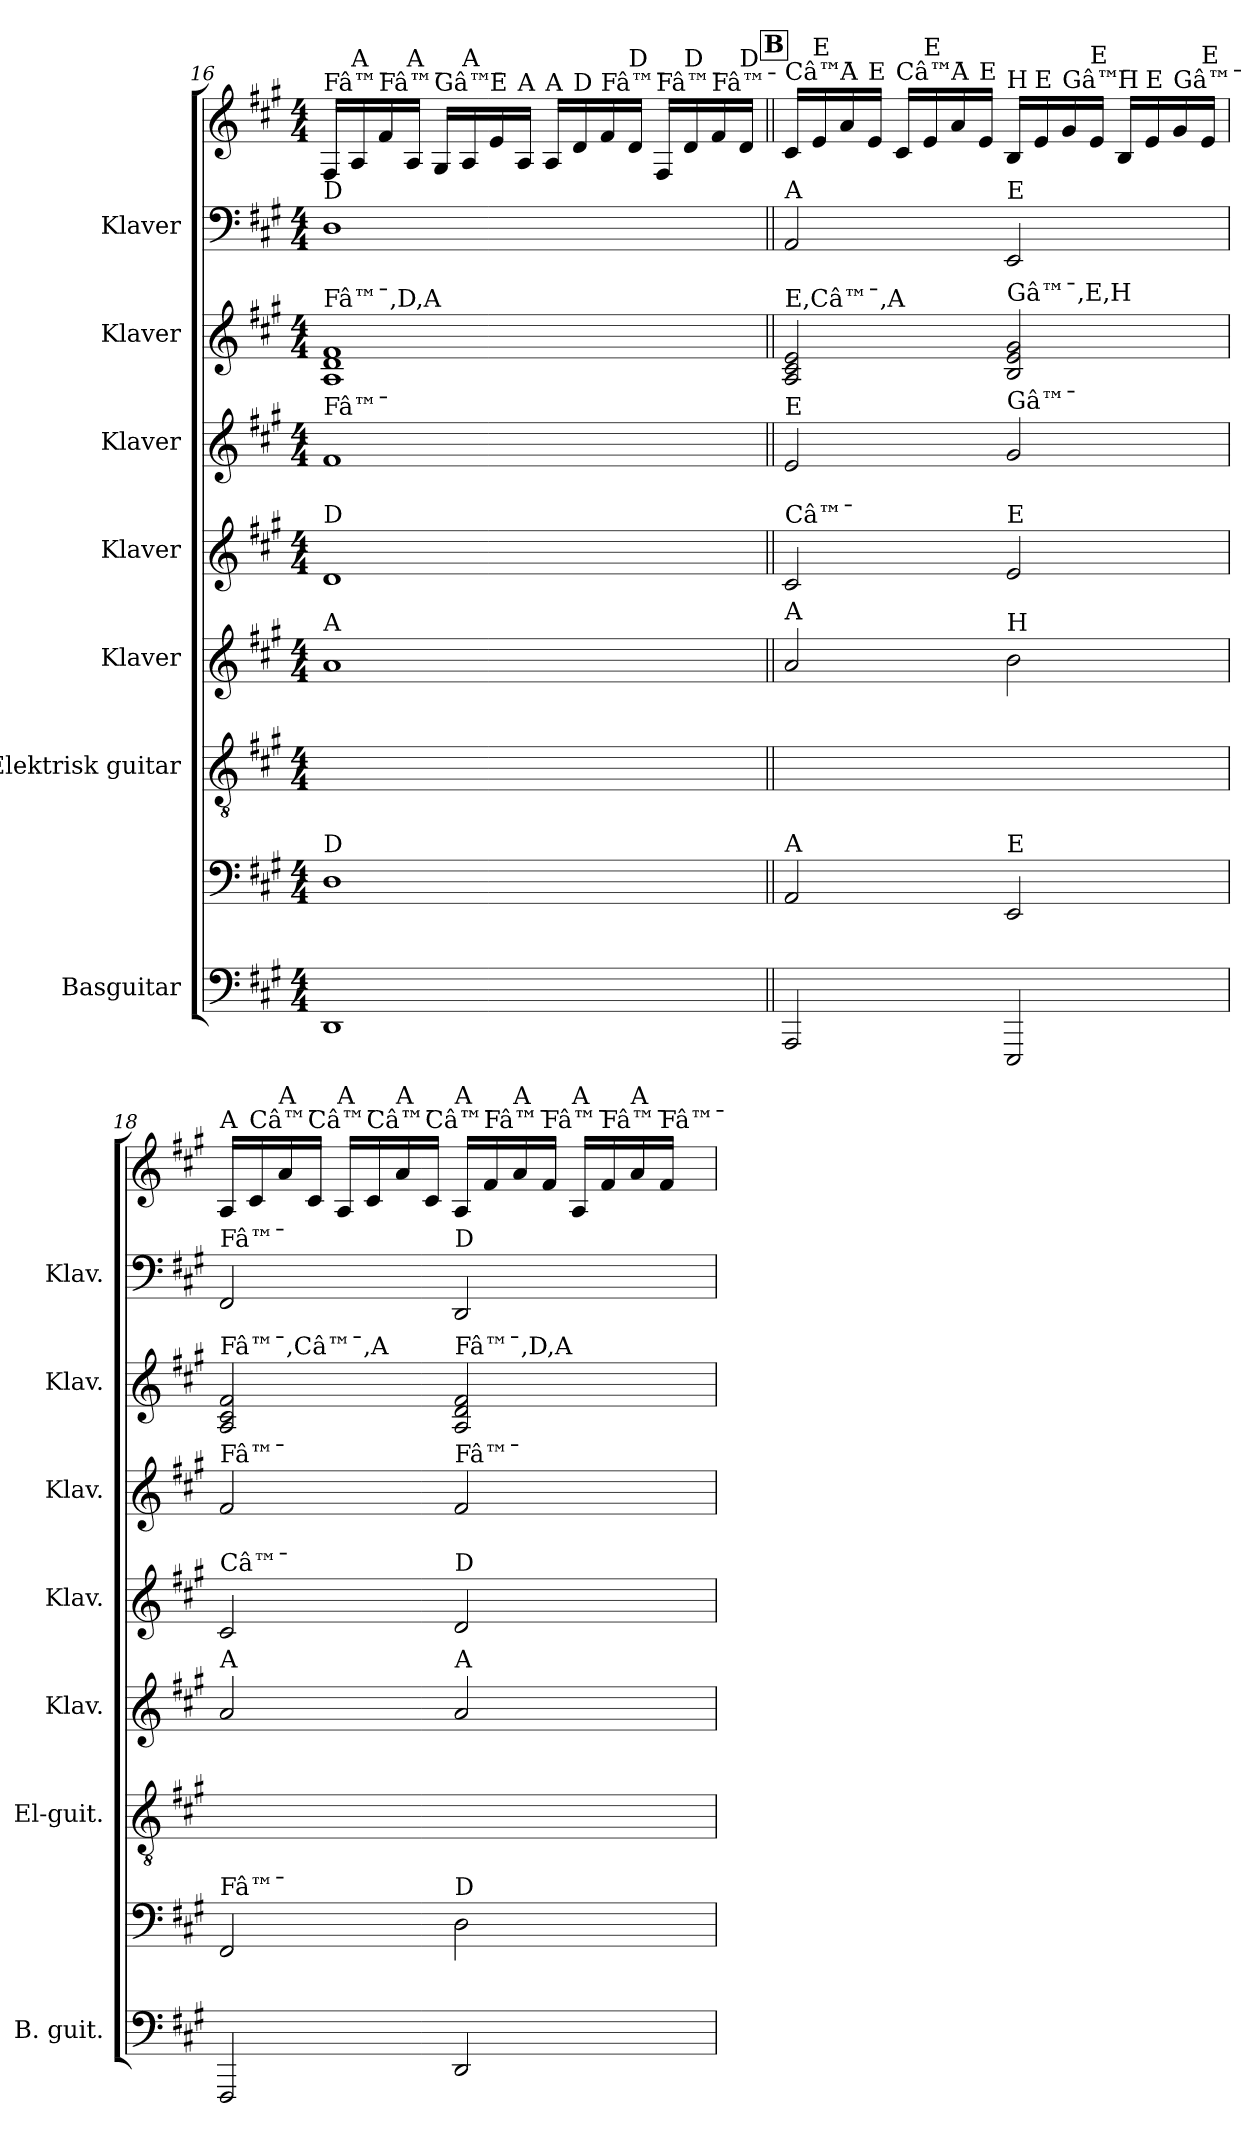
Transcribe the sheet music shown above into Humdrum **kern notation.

**kern	**kern	**kern	**kern	**kern	**kern	**kern	**kern	**kern
*part7	*part7	*part6	*part5	*part4	*part3	*part2	*part1	*part1
*staff9	*staff8	*staff7	*staff6	*staff5	*staff4	*staff3	*staff2	*staff1
*I"Basguitar	*	*I"Elektrisk guitar	*I"Klaver	*I"Klaver	*I"Klaver	*I"Klaver	*I"Klaver	*
*I'B. guit.	*	*I'El-guit.	*I'Klav.	*I'Klav.	*I'Klav.	*I'Klav.	*I'Klav.	*
*	*clefF4	*clefGv2	*clefG2	*clefG2	*clefG2	*clefG2	*clefF4	*clefG2
*ITrd7c12	*ITrd7c12	*	*	*	*	*	*	*
*k[f#c#g#]	*k[f#c#g#]	*k[f#c#g#]	*k[f#c#g#]	*k[f#c#g#]	*k[f#c#g#]	*k[f#c#g#]	*k[f#c#g#]	*k[f#c#g#]
*M4/4	*M4/4	*M4/4	*M4/4	*M4/4	*M4/4	*M4/4	*M4/4	*M4/4
=16	=16	=16	=16	=16	=16	=16	=16	=16
!	!	!	!	!	!	!	!	!LO:TX:a:t=Fâ™¯
!	!	!	!	!	!	!	!LO:TX:a:t=D	!
!	!	!	!	!	!	!LO:TX:a:t=Fâ™¯,D,A	!	!
!	!	!	!	!	!LO:TX:a:t=Fâ™¯	!	!	!
!	!	!	!	!LO:TX:a:t=D	!	!	!	!
!	!	!	!LO:TX:a:t=A	!	!	!	!	!
!	!LO:TX:a:t=D	!	!	!	!	!	!	!
1DDD	1DD	1Dyy	1a	1d	1f#	1A 1d 1f#	1D	16F#/LL
!	!	!	!	!	!	!	!	!LO:TX:a:t=A
.	.	.	.	.	.	.	.	16A/
!	!	!	!	!	!	!	!	!LO:TX:a:t=Fâ™¯
.	.	.	.	.	.	.	.	16f#/
!	!	!	!	!	!	!	!	!LO:TX:a:t=A
.	.	.	.	.	.	.	.	16A/JJ
!	!	!	!	!	!	!	!	!LO:TX:a:t=Gâ™¯
.	.	.	.	.	.	.	.	16G#/LL
!	!	!	!	!	!	!	!	!LO:TX:a:t=A
.	.	.	.	.	.	.	.	16A/
!	!	!	!	!	!	!	!	!LO:TX:a:t=E
.	.	.	.	.	.	.	.	16e/
!	!	!	!	!	!	!	!	!LO:TX:a:t=A
.	.	.	.	.	.	.	.	16A/JJ
!	!	!	!	!	!	!	!	!LO:TX:a:t=A
.	.	.	.	.	.	.	.	16A/LL
!	!	!	!	!	!	!	!	!LO:TX:a:t=D
.	.	.	.	.	.	.	.	16d/
!	!	!	!	!	!	!	!	!LO:TX:a:t=Fâ™¯
.	.	.	.	.	.	.	.	16f#/
!	!	!	!	!	!	!	!	!LO:TX:a:t=D
.	.	.	.	.	.	.	.	16d/JJ
!	!	!	!	!	!	!	!	!LO:TX:a:t=Fâ™¯
.	.	.	.	.	.	.	.	16F#/LL
!	!	!	!	!	!	!	!	!LO:TX:a:t=D
.	.	.	.	.	.	.	.	16d/
!	!	!	!	!	!	!	!	!LO:TX:a:t=Fâ™¯
.	.	.	.	.	.	.	.	16f#/
!	!	!	!	!	!	!	!	!LO:TX:a:t=D
.	.	.	.	.	.	.	.	16d/JJ
!!LO:PB:g=z
!!LO:REH:place=s1:a:B:fs=14:t=B
=17||	=17||	=17||	=17||	=17||	=17||	=17||	=17||	=17||
!	!	!	!	!	!	!	!	!LO:TX:a:t=Câ™¯
!	!	!	!	!	!	!	!LO:TX:a:t=A	!
!	!	!	!	!	!	!LO:TX:a:t=E,Câ™¯,A	!	!
!	!	!	!	!	!LO:TX:a:t=E	!	!	!
!	!	!	!	!LO:TX:a:t=Câ™¯	!	!	!	!
!	!	!	!LO:TX:a:t=A	!	!	!	!	!
!	!LO:TX:a:t=A	!	!	!	!	!	!	!
2AAAA	2AAA/	2AA/yy	2a/	2c#/	2e/	2A/ 2c#/ 2e/	2AA/	16c#/LL
!	!	!	!	!	!	!	!	!LO:TX:a:t=E
.	.	.	.	.	.	.	.	16e/
!	!	!	!	!	!	!	!	!LO:TX:a:t=A
.	.	.	.	.	.	.	.	16a/
!	!	!	!	!	!	!	!	!LO:TX:a:t=E
.	.	.	.	.	.	.	.	16e/JJ
!	!	!	!	!	!	!	!	!LO:TX:a:t=Câ™¯
.	.	.	.	.	.	.	.	16c#/LL
!	!	!	!	!	!	!	!	!LO:TX:a:t=E
.	.	.	.	.	.	.	.	16e/
!	!	!	!	!	!	!	!	!LO:TX:a:t=A
.	.	.	.	.	.	.	.	16a/
!	!	!	!	!	!	!	!	!LO:TX:a:t=E
.	.	.	.	.	.	.	.	16e/JJ
!	!	!	!	!	!	!	!	!LO:TX:a:t=H
!	!	!	!	!	!	!	!LO:TX:a:t=E	!
!	!	!	!	!	!	!LO:TX:a:t=Gâ™¯,E,H	!	!
!	!	!	!	!	!LO:TX:a:t=Gâ™¯	!	!	!
!	!	!	!	!LO:TX:a:t=E	!	!	!	!
!	!	!	!LO:TX:a:t=H	!	!	!	!	!
!	!LO:TX:a:t=E	!	!	!	!	!	!	!
2EEEE	2EEE/	2EE/yy	2b\	2e/	2g#/	2B/ 2e/ 2g#/	2EE/	16B/LL
!	!	!	!	!	!	!	!	!LO:TX:a:t=E
.	.	.	.	.	.	.	.	16e/
!	!	!	!	!	!	!	!	!LO:TX:a:t=Gâ™¯
.	.	.	.	.	.	.	.	16g#/
!	!	!	!	!	!	!	!	!LO:TX:a:t=E
.	.	.	.	.	.	.	.	16e/JJ
!	!	!	!	!	!	!	!	!LO:TX:a:t=H
.	.	.	.	.	.	.	.	16B/LL
!	!	!	!	!	!	!	!	!LO:TX:a:t=E
.	.	.	.	.	.	.	.	16e/
!	!	!	!	!	!	!	!	!LO:TX:a:t=Gâ™¯
.	.	.	.	.	.	.	.	16g#/
!	!	!	!	!	!	!	!	!LO:TX:a:t=E
.	.	.	.	.	.	.	.	16e/JJ
=18	=18	=18	=18	=18	=18	=18	=18	=18
!	!	!	!	!	!	!	!	!LO:TX:a:t=A
!	!	!	!	!	!	!	!LO:TX:a:t=Fâ™¯	!
!	!	!	!	!	!	!LO:TX:a:t=Fâ™¯,Câ™¯,A	!	!
!	!	!	!	!	!LO:TX:a:t=Fâ™¯	!	!	!
!	!	!	!	!LO:TX:a:t=Câ™¯	!	!	!	!
!	!	!	!LO:TX:a:t=A	!	!	!	!	!
!	!LO:TX:a:t=Fâ™¯	!	!	!	!	!	!	!
2FFFF#	2FFF#/	2FF#/yy	2a/	2c#/	2f#/	2A/ 2c#/ 2f#/	2FF#/	16A/LL
!	!	!	!	!	!	!	!	!LO:TX:a:t=Câ™¯
.	.	.	.	.	.	.	.	16c#/
!	!	!	!	!	!	!	!	!LO:TX:a:t=A
.	.	.	.	.	.	.	.	16a/
!	!	!	!	!	!	!	!	!LO:TX:a:t=Câ™¯
.	.	.	.	.	.	.	.	16c#/JJ
!	!	!	!	!	!	!	!	!LO:TX:a:t=A
.	.	.	.	.	.	.	.	16A/LL
!	!	!	!	!	!	!	!	!LO:TX:a:t=Câ™¯
.	.	.	.	.	.	.	.	16c#/
!	!	!	!	!	!	!	!	!LO:TX:a:t=A
.	.	.	.	.	.	.	.	16a/
!	!	!	!	!	!	!	!	!LO:TX:a:t=Câ™¯
.	.	.	.	.	.	.	.	16c#/JJ
!	!	!	!	!	!	!	!	!LO:TX:a:t=A
!	!	!	!	!	!	!	!LO:TX:a:t=D	!
!	!	!	!	!	!	!LO:TX:a:t=Fâ™¯,D,A	!	!
!	!	!	!	!	!LO:TX:a:t=Fâ™¯	!	!	!
!	!	!	!	!LO:TX:a:t=D	!	!	!	!
!	!	!	!LO:TX:a:t=A	!	!	!	!	!
!	!LO:TX:a:t=D	!	!	!	!	!	!	!
2DDD	2DD\	2D/yy	2a/	2d/	2f#/	2A/ 2d/ 2f#/	2DD/	16A/LL
!	!	!	!	!	!	!	!	!LO:TX:a:t=Fâ™¯
.	.	.	.	.	.	.	.	16f#/
!	!	!	!	!	!	!	!	!LO:TX:a:t=A
.	.	.	.	.	.	.	.	16a/
!	!	!	!	!	!	!	!	!LO:TX:a:t=Fâ™¯
.	.	.	.	.	.	.	.	16f#/JJ
!	!	!	!	!	!	!	!	!LO:TX:a:t=A
.	.	.	.	.	.	.	.	16A/LL
!	!	!	!	!	!	!	!	!LO:TX:a:t=Fâ™¯
.	.	.	.	.	.	.	.	16f#/
!	!	!	!	!	!	!	!	!LO:TX:a:t=A
.	.	.	.	.	.	.	.	16a/
!	!	!	!	!	!	!	!	!LO:TX:a:t=Fâ™¯
.	.	.	.	.	.	.	.	16f#/JJ
=	=	=	=	=	=	=	=	=
*-	*-	*-	*-	*-	*-	*-	*-	*-
